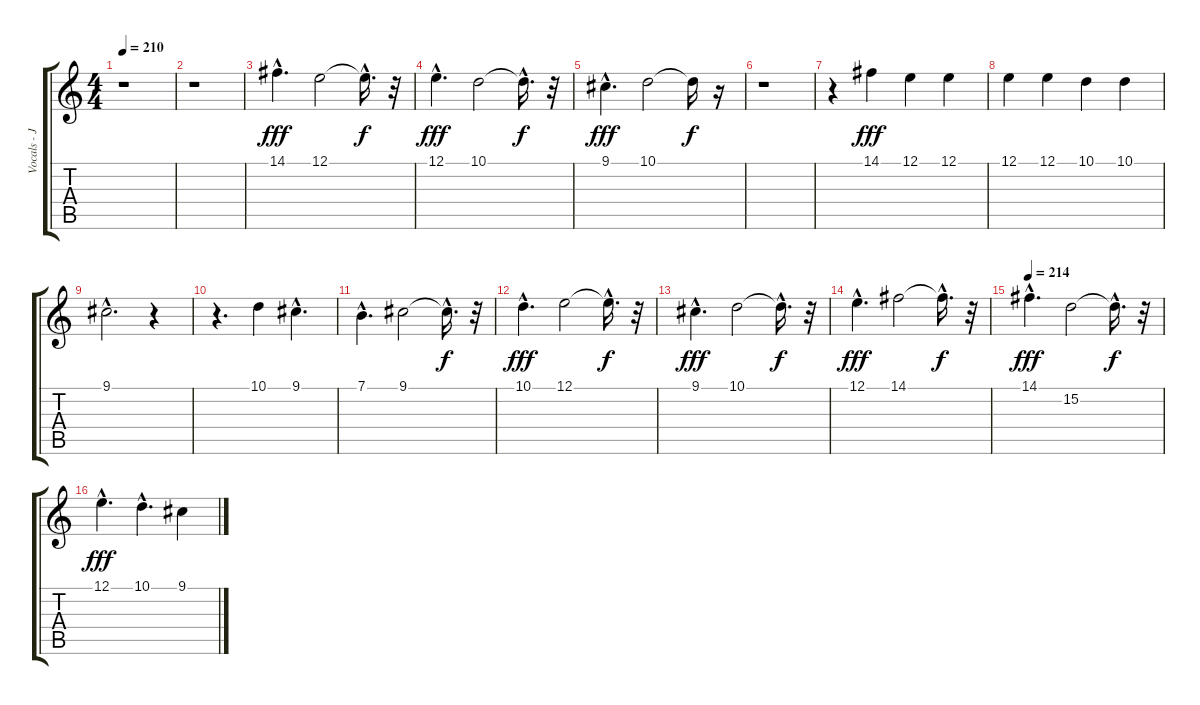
\track ("Vocals - Joey Cape" "Vocals - J") {instrument lead6voice}
\staff {score tabs}
\tuning (E4 B3 G3 D3 A2 E2) {hide}
\ts (4 4)
\tempo 210
\clef g2
\ks c
r.1{dy f} |
r.1 |
14.1{hac}.4{d dy fff} 12.1.2 12.1{hac t}.16{d dy f} r.32 |
12.1{hac}.4{d dy fff} 10.1.2 10.1{hac t}.16{d dy f} r.32 |
9.1{hac}.4{d dy fff} 10.1.2 10.1{t}.16{dy f} r.16 |
r.1 |
r.4 14.1.4{dy fff} 12.1.4 12.1.4 |
12.1.4 12.1.4 10.1.4 10.1.4 |
9.1{hac}.2{d} r.4 |
r.4{d} 10.1.4 9.1{hac}.4{d} |
7.1{hac}.4{d} 9.1.2 9.1{hac t}.16{d dy f} r.32 |
10.1{hac}.4{d dy fff} 12.1.2 12.1{hac t}.16{d dy f} r.32 |
9.1{hac}.4{d dy fff} 10.1.2 10.1{hac t}.16{d dy f} r.32 |
12.1{hac}.4{d dy fff} 14.1.2 14.1{hac t}.16{d dy f} r.32 |
\tempo 214
14.1{hac}.4{d dy fff} 15.2.2 15.2{hac t}.16{d dy f} r.32 |
12.1{hac}.4{d dy fff} 10.1{hac}.4{d} 9.1.4
